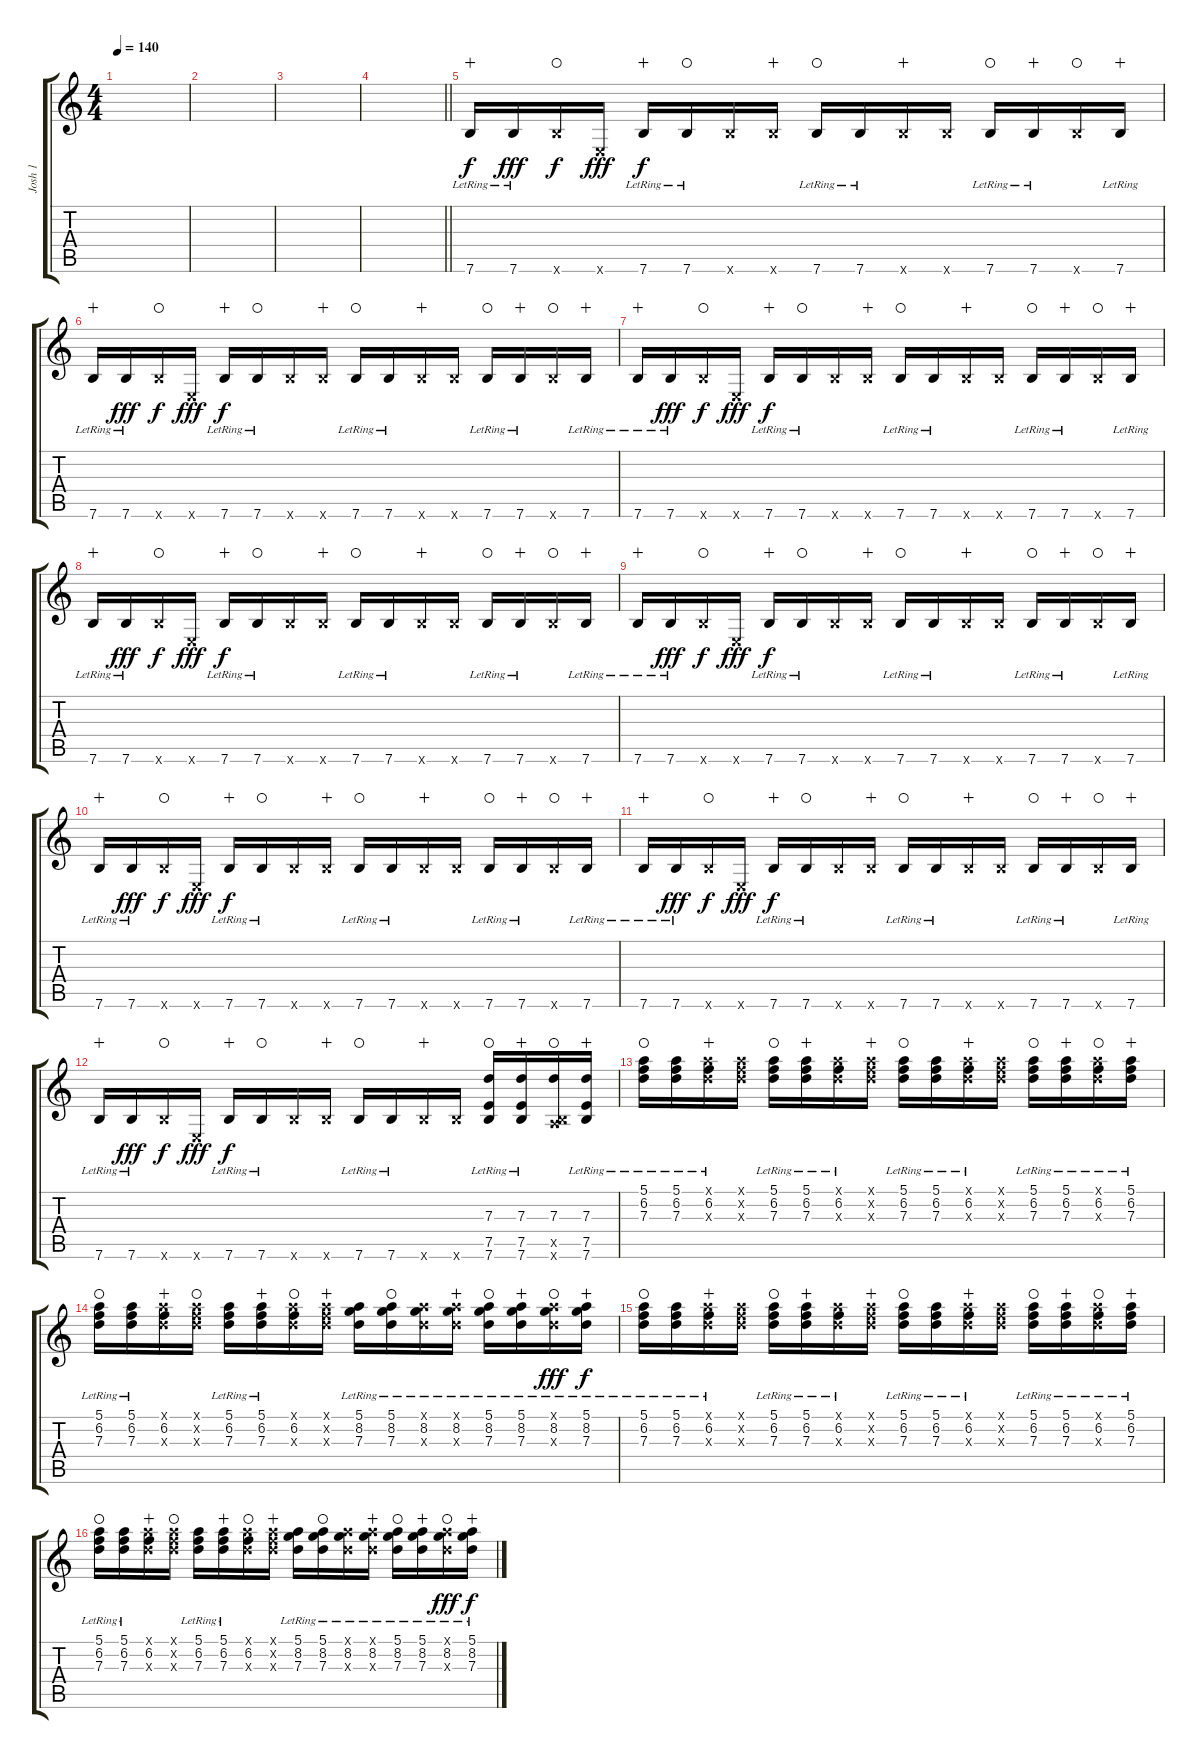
\track ("Josh 1" "Josh 1") {instrument overdrivenguitar}
\staff {score tabs}
\tuning (E4 B3 G3 D3 A2 E2) {hide}
\ts (4 4)
\tempo 140
\clef g2
\ks c
|
|
|
\barLineRight lightlight
|
7.6{lr}.16{wahc} 7.6{lr}.16{dy fff} 7.6{x}.16{dy f waho} 0.6{x}.16{dy fff} 7.6{lr}.16{dy f wahc} 7.6{lr}.16{waho} 7.6{x}.16 7.6{x}.16{wahc} 7.6{lr}.16{waho} 7.6{lr}.16 7.6{x}.16{wahc} 7.6{x}.16 7.6{lr}.16{waho} 7.6{lr}.16{wahc} 7.6{x}.16{waho} 7.6{lr}.16{wahc} |
7.6{lr}.16{wahc} 7.6{lr}.16{dy fff} 7.6{x}.16{dy f waho} 0.6{x}.16{dy fff} 7.6{lr}.16{dy f wahc} 7.6{lr}.16{waho} 7.6{x}.16 7.6{x}.16{wahc} 7.6{lr}.16{waho} 7.6{lr}.16 7.6{x}.16{wahc} 7.6{x}.16 7.6{lr}.16{waho} 7.6{lr}.16{wahc} 7.6{x}.16{waho} 7.6{lr}.16{wahc} |
7.6{lr}.16{wahc} 7.6{lr}.16{dy fff} 7.6{x}.16{dy f waho} 0.6{x}.16{dy fff} 7.6{lr}.16{dy f wahc} 7.6{lr}.16{waho} 7.6{x}.16 7.6{x}.16{wahc} 7.6{lr}.16{waho} 7.6{lr}.16 7.6{x}.16{wahc} 7.6{x}.16 7.6{lr}.16{waho} 7.6{lr}.16{wahc} 7.6{x}.16{waho} 7.6{lr}.16{wahc} |
7.6{lr}.16{wahc} 7.6{lr}.16{dy fff} 7.6{x}.16{dy f waho} 0.6{x}.16{dy fff} 7.6{lr}.16{dy f wahc} 7.6{lr}.16{waho} 7.6{x}.16 7.6{x}.16{wahc} 7.6{lr}.16{waho} 7.6{lr}.16 7.6{x}.16{wahc} 7.6{x}.16 7.6{lr}.16{waho} 7.6{lr}.16{wahc} 7.6{x}.16{waho} 7.6{lr}.16{wahc} |
7.6{lr}.16{wahc} 7.6{lr}.16{dy fff} 7.6{x}.16{dy f waho} 0.6{x}.16{dy fff} 7.6{lr}.16{dy f wahc} 7.6{lr}.16{waho} 7.6{x}.16 7.6{x}.16{wahc} 7.6{lr}.16{waho} 7.6{lr}.16 7.6{x}.16{wahc} 7.6{x}.16 7.6{lr}.16{waho} 7.6{lr}.16{wahc} 7.6{x}.16{waho} 7.6{lr}.16{wahc} |
7.6{lr}.16{wahc} 7.6{lr}.16{dy fff} 7.6{x}.16{dy f waho} 0.6{x}.16{dy fff} 7.6{lr}.16{dy f wahc} 7.6{lr}.16{waho} 7.6{x}.16 7.6{x}.16{wahc} 7.6{lr}.16{waho} 7.6{lr}.16 7.6{x}.16{wahc} 7.6{x}.16 7.6{lr}.16{waho} 7.6{lr}.16{wahc} 7.6{x}.16{waho} 7.6{lr}.16{wahc} |
7.6{lr}.16{wahc} 7.6{lr}.16{dy fff} 7.6{x}.16{dy f waho} 0.6{x}.16{dy fff} 7.6{lr}.16{dy f wahc} 7.6{lr}.16{waho} 7.6{x}.16 7.6{x}.16{wahc} 7.6{lr}.16{waho} 7.6{lr}.16 7.6{x}.16{wahc} 7.6{x}.16 7.6{lr}.16{waho} 7.6{lr}.16{wahc} 7.6{x}.16{waho} 7.6{lr}.16{wahc} |
7.6{lr}.16{wahc} 7.6{lr}.16{dy fff} 7.6{x}.16{dy f waho} 0.6{x}.16{dy fff} 7.6{lr}.16{dy f wahc} 7.6{lr}.16{waho} 7.6{x}.16 7.6{x}.16{wahc} 7.6{lr}.16{waho} 7.6{lr}.16 7.6{x}.16{wahc} 7.6{x}.16 (7.3 7.5{lr} 7.6{lr}).16{waho} (7.3 7.5{lr} 7.6{lr}).16{wahc} (7.3 0.5{x} 7.6{x}).16{waho} (7.3 7.5{lr} 7.6{lr}).16{wahc} |
(5.1{lr} 6.2{lr} 7.3{lr}).16{waho} (5.1{lr} 6.2{lr} 7.3{lr}).16 (5.1{x} 6.2{lr} 7.3{x}).16{wahc} (5.1{x} 6.2{x} 7.3{x}).16 (5.1{lr} 6.2{lr} 7.3{lr}).16{waho} (5.1{lr} 6.2 7.3{lr}).16{wahc} (5.1{x} 6.2{lr} 7.3{x}).16 (5.1{x} 6.2{x} 7.3{x}).16{wahc} (5.1{lr} 6.2 7.3{lr}).16{waho} (5.1{lr} 6.2 7.3{lr}).16 (5.1{x} 6.2{lr} 7.3{x}).16{wahc} (5.1{x} 6.2{x} 7.3{x}).16 (5.1{lr} 6.2 7.3{lr}).16{waho} (5.1{lr} 6.2 7.3{lr}).16{wahc} (5.1{x} 6.2{lr} 7.3{x}).16{waho} (5.1{lr} 6.2{lr} 7.3{lr}).16{wahc} |
(5.1{lr} 6.2{lr} 7.3{lr}).16{waho} (5.1{lr} 6.2{lr} 7.3{lr}).16 (5.1{x} 6.2 7.3{x}).16{wahc} (5.1{x} 6.2{x} 7.3{x}).16{waho} (5.1{lr} 6.2{lr} 7.3{lr}).16 (5.1{lr} 6.2{lr} 7.3{lr}).16{wahc} (5.1{x} 6.2 7.3{x}).16{waho} (5.1{x} 6.2{x} 7.3{x}).16{wahc} (5.1{lr} 8.2{lr} 7.3{lr}).16 (5.1{lr} 8.2{lr} 7.3{lr}).16{waho} (5.1{x} 8.2{lr} 7.3{x}).16 (5.1{x} 8.2{lr} 7.3{x}).16{wahc} (5.1{lr} 8.2 7.3{lr}).16{waho} (5.1{lr} 8.2 7.3{lr}).16{wahc} (5.1{x} 8.2{lr} 7.3{x}).16{dy fff waho} (5.1{lr} 8.2{lr} 7.3{lr}).16{dy f wahc} |
(5.1{lr} 6.2{lr} 7.3{lr}).16{waho} (5.1{lr} 6.2{lr} 7.3{lr}).16 (5.1{x} 6.2{lr} 7.3{x}).16{wahc} (5.1{x} 6.2{x} 7.3{x}).16 (5.1{lr} 6.2{lr} 7.3{lr}).16{waho} (5.1{lr} 6.2 7.3{lr}).16{wahc} (5.1{x} 6.2{lr} 7.3{x}).16 (5.1{x} 6.2{x} 7.3{x}).16{wahc} (5.1{lr} 6.2 7.3{lr}).16{waho} (5.1{lr} 6.2 7.3{lr}).16 (5.1{x} 6.2{lr} 7.3{x}).16{wahc} (5.1{x} 6.2{x} 7.3{x}).16 (5.1{lr} 6.2 7.3{lr}).16{waho} (5.1{lr} 6.2 7.3{lr}).16{wahc} (5.1{x} 6.2{lr} 7.3{x}).16{waho} (5.1{lr} 6.2{lr} 7.3{lr}).16{wahc} |
(5.1{lr} 6.2{lr} 7.3{lr}).16{waho} (5.1{lr} 6.2{lr} 7.3{lr}).16 (5.1{x} 6.2 7.3{x}).16{wahc} (5.1{x} 6.2{x} 7.3{x}).16{waho} (5.1{lr} 6.2{lr} 7.3{lr}).16 (5.1{lr} 6.2{lr} 7.3{lr}).16{wahc} (5.1{x} 6.2 7.3{x}).16{waho} (5.1{x} 6.2{x} 7.3{x}).16{wahc} (5.1{lr} 8.2{lr} 7.3{lr}).16 (5.1{lr} 8.2{lr} 7.3{lr}).16{waho} (5.1{x} 8.2{lr} 7.3{x}).16 (5.1{x} 8.2{lr} 7.3{x}).16{wahc} (5.1{lr} 8.2 7.3{lr}).16{waho} (5.1{lr} 8.2 7.3{lr}).16{wahc} (5.1{x} 8.2{lr} 7.3{x}).16{dy fff waho} (5.1{lr} 8.2{lr} 7.3{lr}).16{dy f wahc}
